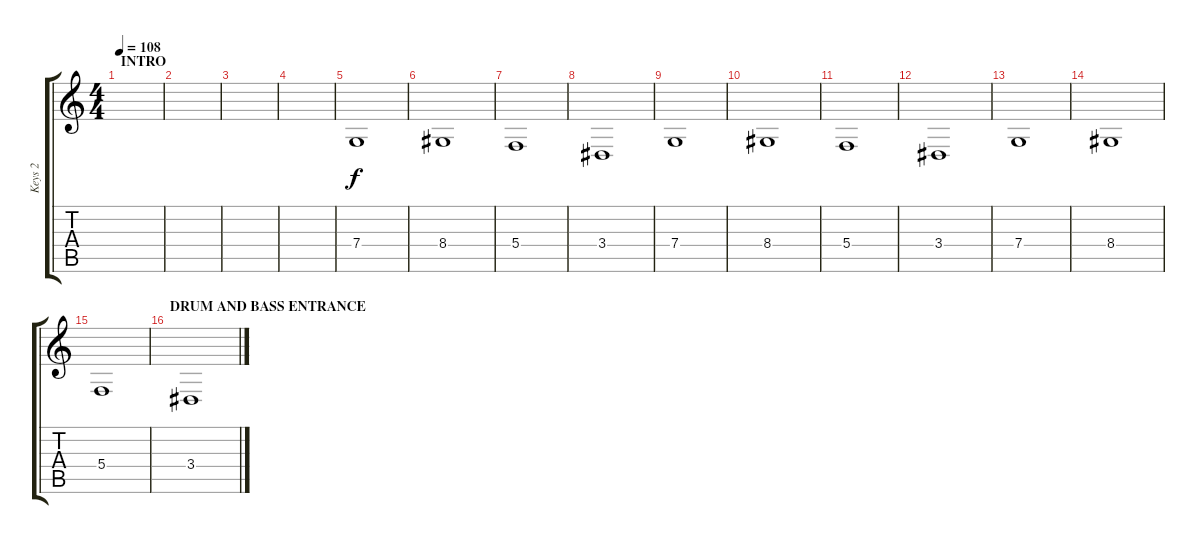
\track ("Keys 2" "Keys 2") {instrument pad6metallic}
\staff {score tabs}
\tuning (D4 A3 F3 C3 G2 C2) {hide}
\ts (4 4)
\section ("" "INTRO")
\tempo 108
\clef g2
\ks c
|
|
|
|
7.4.1 |
8.4.1 |
5.4.1 |
3.4.1 |
7.4.1 |
8.4.1 |
5.4.1 |
3.4.1 |
7.4.1 |
8.4.1 |
5.4.1 |
\section ("" "DRUM AND BASS ENTRANCE")
3.4.1
